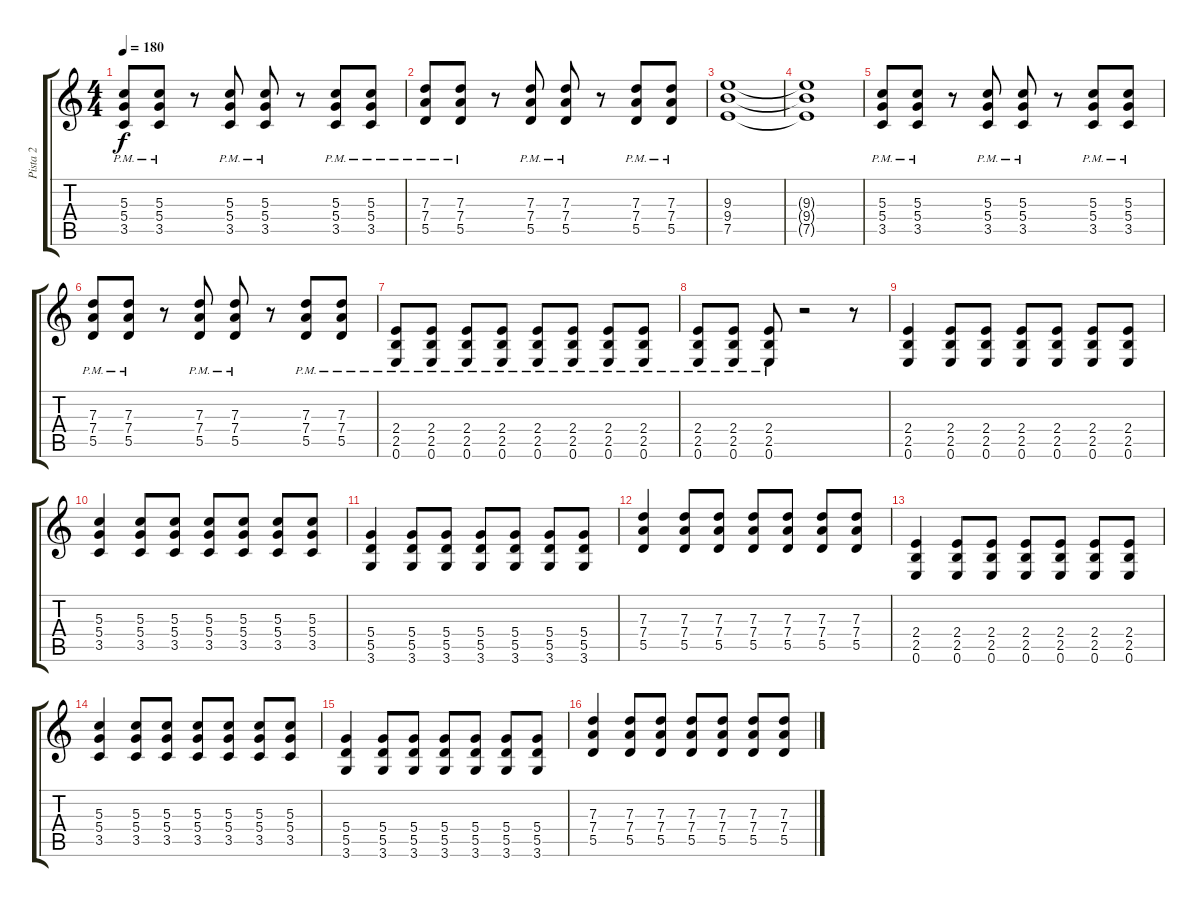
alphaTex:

\track ("Pista 2" "Pista 2") {instrument overdrivenguitar}
\staff {score tabs}
\tuning (E4 B3 G3 D3 A2 E2) {hide}
\ts (4 4)
\tempo 180
\clef g2
\ks c
(5.3{pm} 5.4{pm} 3.5{pm}).8{dy f} (5.3{pm} 5.4{pm} 3.5{pm}).8 r.8 (5.3{pm} 5.4{pm} 3.5{pm}).8 (5.3{pm} 5.4{pm} 3.5{pm}).8 r.8 (5.3{pm} 5.4{pm} 3.5{pm}).8 (5.3{pm} 5.4{pm} 3.5{pm}).8 |
(7.3{pm} 7.4{pm} 5.5{pm}).8 (7.3{pm} 7.4{pm} 5.5{pm}).8 r.8 (7.3{pm} 7.4{pm} 5.5{pm}).8 (7.3{pm} 7.4{pm} 5.5{pm}).8 r.8 (7.3{pm} 7.4{pm} 5.5{pm}).8 (7.3{pm} 7.4{pm} 5.5{pm}).8 |
(9.3 9.4 7.5).1 |
(9.3{t} 9.4{t} 7.5{t}).1 |
(5.3{pm} 5.4{pm} 3.5{pm}).8 (5.3{pm} 5.4{pm} 3.5{pm}).8 r.8 (5.3{pm} 5.4{pm} 3.5{pm}).8 (5.3{pm} 5.4{pm} 3.5{pm}).8 r.8 (5.3{pm} 5.4{pm} 3.5{pm}).8 (5.3{pm} 5.4{pm} 3.5{pm}).8 |
(7.3{pm} 7.4{pm} 5.5{pm}).8 (7.3{pm} 7.4{pm} 5.5{pm}).8 r.8 (7.3{pm} 7.4{pm} 5.5{pm}).8 (7.3{pm} 7.4{pm} 5.5{pm}).8 r.8 (7.3{pm} 7.4{pm} 5.5{pm}).8 (7.3{pm} 7.4{pm} 5.5{pm}).8 |
(2.4{pm} 2.5{pm} 0.6{pm}).8 (2.4{pm} 2.5{pm} 0.6{pm}).8 (2.4{pm} 2.5{pm} 0.6{pm}).8 (2.4{pm} 2.5{pm} 0.6{pm}).8 (2.4{pm} 2.5{pm} 0.6{pm}).8 (2.4{pm} 2.5{pm} 0.6{pm}).8 (2.4{pm} 2.5{pm} 0.6{pm}).8 (2.4{pm} 2.5{pm} 0.6{pm}).8 |
(2.4{pm} 2.5{pm} 0.6{pm}).8 (2.4{pm} 2.5{pm} 0.6{pm}).8 (2.4{pm} 2.5{pm} 0.6{pm}).8 r.2 r.8 |
(2.4 2.5 0.6).4 (2.4 2.5 0.6).8 (2.4 2.5 0.6).8 (2.4 2.5 0.6).8 (2.4 2.5 0.6).8 (2.4 2.5 0.6).8 (2.4 2.5 0.6).8 |
(5.3 5.4 3.5).4 (5.3 5.4 3.5).8 (5.3 5.4 3.5).8 (5.3 5.4 3.5).8 (5.3 5.4 3.5).8 (5.3 5.4 3.5).8 (5.3 5.4 3.5).8 |
(5.4 5.5 3.6).4 (5.4 5.5 3.6).8 (5.4 5.5 3.6).8 (5.4 5.5 3.6).8 (5.4 5.5 3.6).8 (5.4 5.5 3.6).8 (5.4 5.5 3.6).8 |
(7.3 7.4 5.5).4 (7.3 7.4 5.5).8 (7.3 7.4 5.5).8 (7.3 7.4 5.5).8 (7.3 7.4 5.5).8 (7.3 7.4 5.5).8 (7.3 7.4 5.5).8 |
(2.4 2.5 0.6).4 (2.4 2.5 0.6).8 (2.4 2.5 0.6).8 (2.4 2.5 0.6).8 (2.4 2.5 0.6).8 (2.4 2.5 0.6).8 (2.4 2.5 0.6).8 |
(5.3 5.4 3.5).4 (5.3 5.4 3.5).8 (5.3 5.4 3.5).8 (5.3 5.4 3.5).8 (5.3 5.4 3.5).8 (5.3 5.4 3.5).8 (5.3 5.4 3.5).8 |
(5.4 5.5 3.6).4 (5.4 5.5 3.6).8 (5.4 5.5 3.6).8 (5.4 5.5 3.6).8 (5.4 5.5 3.6).8 (5.4 5.5 3.6).8 (5.4 5.5 3.6).8 |
(7.3 7.4 5.5).4 (7.3 7.4 5.5).8 (7.3 7.4 5.5).8 (7.3 7.4 5.5).8 (7.3 7.4 5.5).8 (7.3 7.4 5.5).8 (7.3 7.4 5.5).8
